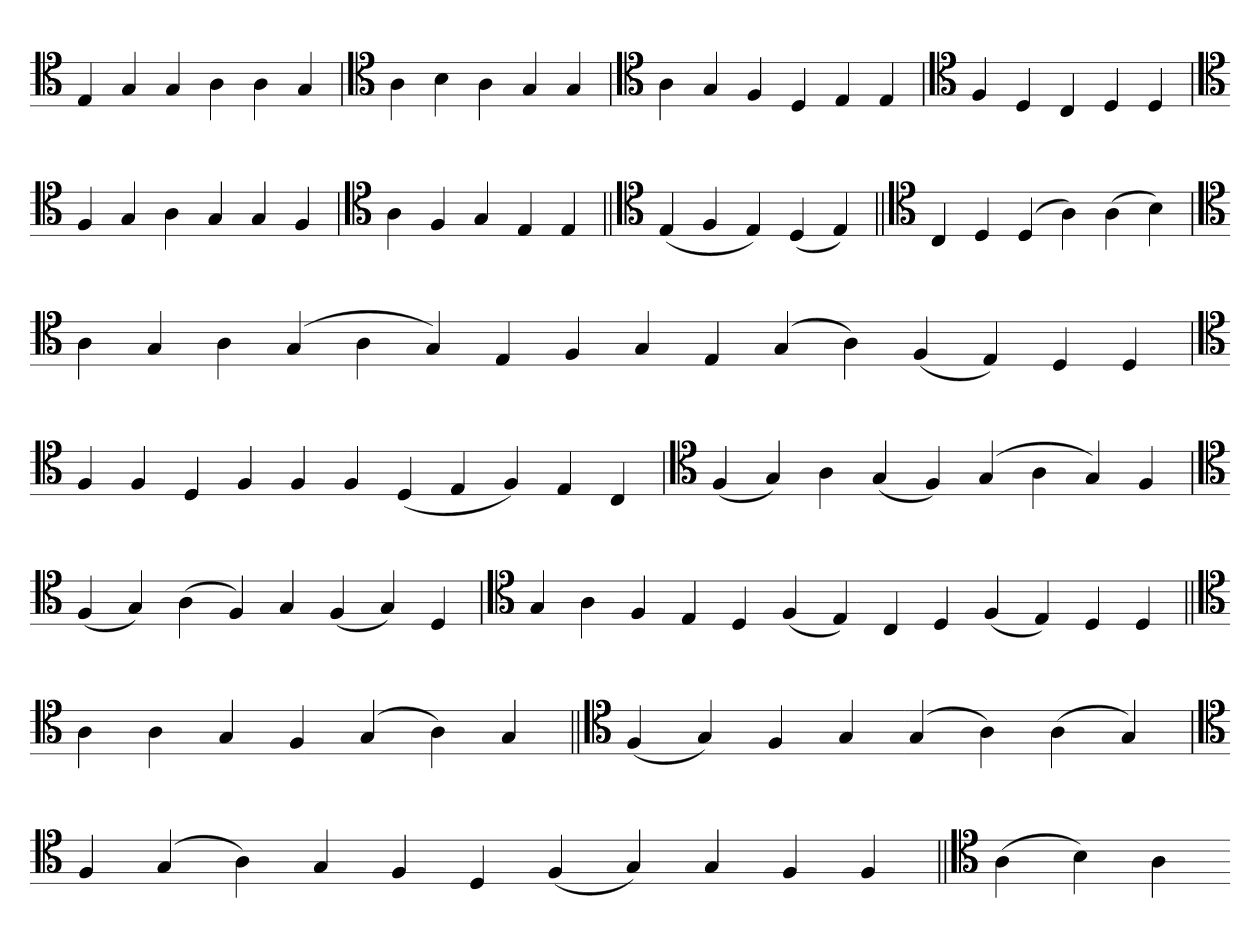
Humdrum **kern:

**kern
*part1
*staff1
*clefC4
=
4E
4G
4G
4A
4A
4G
='
*clefC4
4A
4B
4A
4G
4G
=`
*clefC4
4A
4G
4F
4D
4E
4E
=
*clefC4
4F
4D
4C
4D
4D
=`
*clefC4
4F
4G
4A
4G
4G
4F
=`
*clefC4
4A
4F
4G
4E
4E
=||
*clefC4
(4E
4F
4E)
(4D
4E)
=||
*clefC4
4C
4D
(4D
4A)
(4A
4B)
=`
*clefC4
4A
4G
4A
(4G
4A
4G)
4E
4F
4G
4E
(4G
4A)
(4F
4E)
4D
4D
=
*clefC4
4F
4F
4D
4F
4F
4F
(4D
4E
4F)
4E
4C
='
*clefC4
(4F
4G)
4A
(4G
4F)
(4G
4A
4G)
4F
='
*clefC4
(4F
4G)
(4A
4F)
4G
(4F
4G)
4D
=`
*clefC4
4G
4A
4F
4E
4D
(4F
4E)
4C
4D
(4F
4E)
4D
4D
=||
*clefC4
4A
4A
4G
4F
(4G
4A)
4G
=||
*clefC4
(4F
4G)
4F
4G
(4G
4A)
(4A
4G)
='
*clefC4
4F
(4G
4A)
4G
4F
4D
(4F
4G)
4G
4F
4F
=||
*clefC4
(4A
4B)
4A
=-
*-
